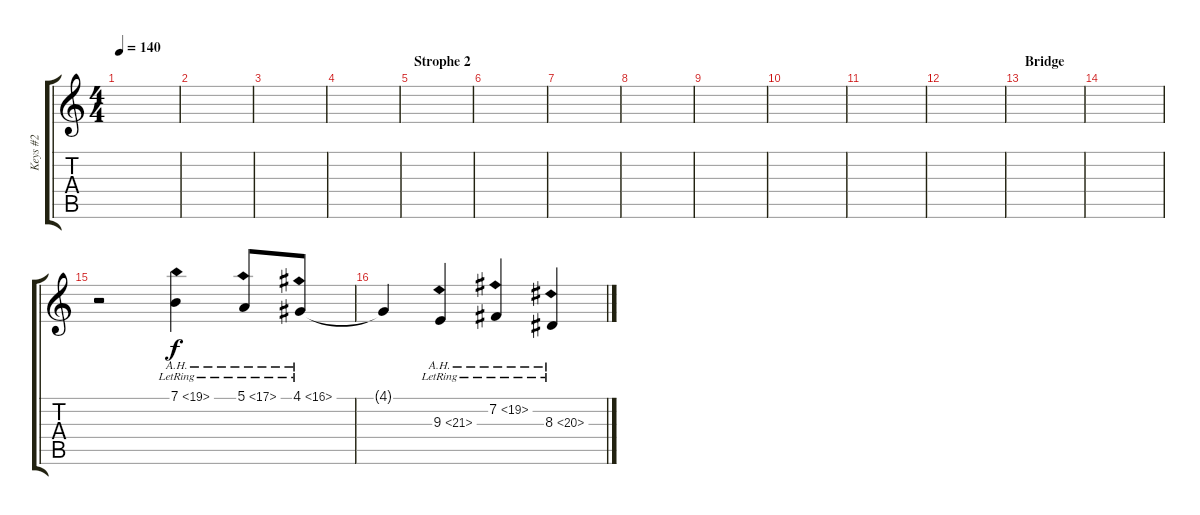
\track ("Keys #2" "Keys #2") {instrument musicbox}
\staff {score tabs}
\tuning (E4 B3 G3 D3 A2 E2) {hide}
\ts (4 4)
\tempo 140
\clef g2
\ks c
|
|
|
|
\section ("" "Strophe 2")
|
|
|
|
|
|
|
|
\section ("" "Bridge")
|
|
r.2 7.1{ah 12 lr}.4 5.1{ah 12 lr}.8 4.1{ah 12 lr}.8 |
4.1{t}.4 9.3{ah 12 lr}.4 7.2{ah 12 lr}.4 8.3{ah 12 lr}.4
